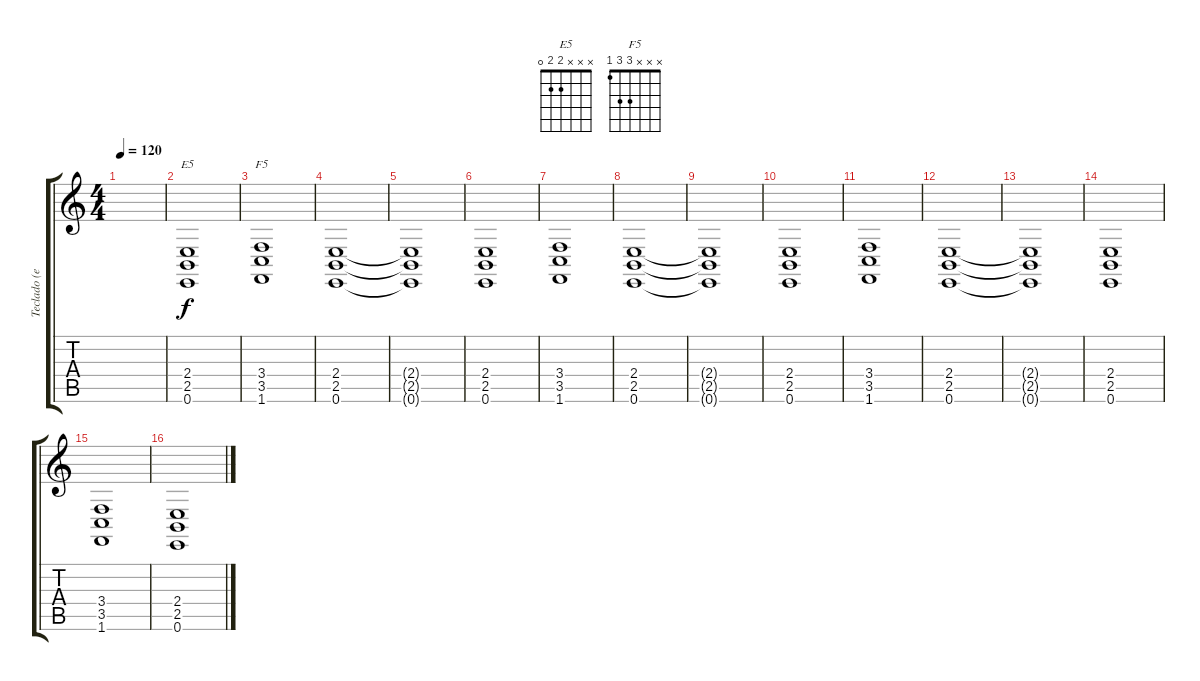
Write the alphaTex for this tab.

\track ("Teclado (ecos)" "Teclado (e") {instrument fx7echoes}
\staff {score tabs}
\tuning (E4 B3 G3 D3 A2 E2) {hide}
\chord ("E5" x x x 2 2 0)
\chord ("F5" x x x 3 3 1)
\ts (4 4)
\tempo 120
\clef g2
\ks c
|
(2.4 2.5 0.6).1{ch "E5"} |
(3.4 3.5 1.6).1{ch "F5"} |
(2.4 2.5 0.6).1 |
(2.4{t} 2.5{t} 0.6{t}).1 |
(2.4 2.5 0.6).1 |
(3.4 3.5 1.6).1 |
(2.4 2.5 0.6).1 |
(2.4{t} 2.5{t} 0.6{t}).1 |
(2.4 2.5 0.6).1 |
(3.4 3.5 1.6).1 |
(2.4 2.5 0.6).1 |
(2.4{t} 2.5{t} 0.6{t}).1 |
(2.4 2.5 0.6).1 |
(3.4 3.5 1.6).1 |
(2.4 2.5 0.6).1
